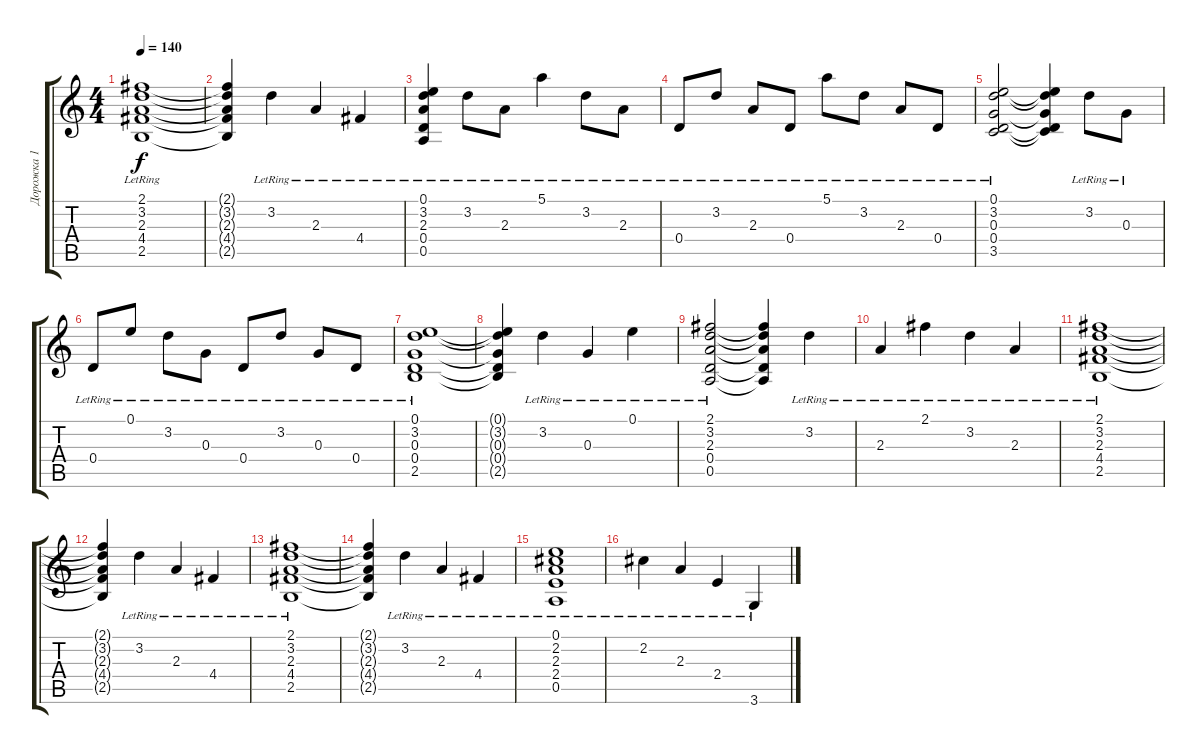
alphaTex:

\track ("Дорожка 1" "Дорожка 1") {instrument acousticguitarnylon}
\staff {score tabs}
\tuning (E4 B3 G3 D3 A2 E2) {hide}
\ts (4 4)
\tempo 140
\clef g2
\ks c
(2.1{lr} 3.2{lr} 2.3{lr} 4.4{lr} 2.5{lr}).1{dy f} |
(2.1{t} 3.2{t} 2.3{t} 4.4{t} 2.5{t}).4 3.2{lr}.4 2.3{lr}.4 4.4{lr}.4 |
(0.1{lr} 3.2{lr} 2.3{lr} 0.4{lr} 0.5{lr}).4 3.2{lr}.8 2.3{lr}.8 5.1{lr}.4 3.2{lr}.8 2.3{lr}.8 |
0.4{lr}.8 3.2{lr}.8 2.3{lr}.8 0.4{lr}.8 5.1{lr}.8 3.2{lr}.8 2.3{lr}.8 0.4{lr}.8 |
(0.1{lr} 3.2{lr} 0.3{lr} 0.4{lr} 3.5{lr}).2 (0.1{t} 3.2{t} 0.3{t} 0.4{t} 3.5{t}).4 3.2{lr}.8 0.3{lr}.8 |
0.4{lr}.8 0.1{lr}.8 3.2{lr}.8 0.3{lr}.8 0.4{lr}.8 3.2{lr}.8 0.3{lr}.8 0.4{lr}.8 |
(0.1{lr} 3.2{lr} 0.3{lr} 0.4{lr} 2.5{lr}).1 |
(0.1{t} 3.2{t} 0.3{t} 0.4{t} 2.5{t}).4 3.2{lr}.4 0.3{lr}.4 0.1{lr}.4 |
(2.1{lr} 3.2{lr} 2.3{lr} 0.4{lr} 0.5{lr}).2 (2.1{t} 3.2{t} 2.3{t} 0.4{t} 0.5{t}).4 3.2{lr}.4 |
2.3{lr}.4 2.1{lr}.4 3.2{lr}.4 2.3{lr}.4 |
(2.1{lr} 3.2{lr} 2.3{lr} 4.4{lr} 2.5{lr}).1 |
(2.1{t} 3.2{t} 2.3{t} 4.4{t} 2.5{t}).4 3.2{lr}.4 2.3{lr}.4 4.4{lr}.4 |
(2.1{lr} 3.2{lr} 2.3{lr} 4.4{lr} 2.5{lr}).1 |
(2.1{t} 3.2{t} 2.3{t} 4.4{t} 2.5{t}).4 3.2{lr}.4 2.3{lr}.4 4.4{lr}.4 |
(0.1{lr} 2.2{lr} 2.3{lr} 2.4{lr} 0.5{lr}).1 |
2.2{lr}.4 2.3{lr}.4 2.4{lr}.4 3.6{lr}.4
